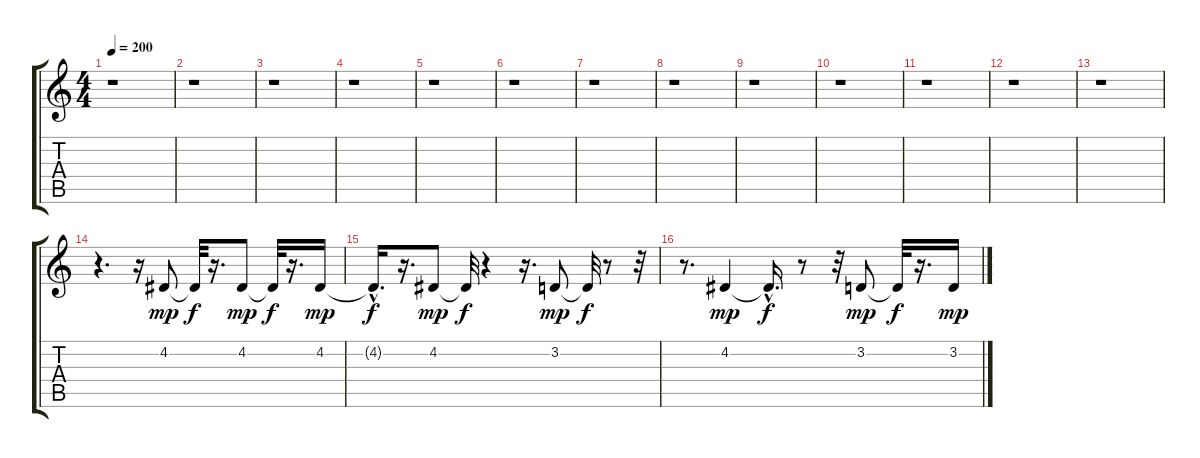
\track "" {instrument clarinet}
\staff {score tabs}
\tuning (E4 B3 G3 D3 A2 E2) {hide}
\ts (4 4)
\tempo 200
\clef g2
\ks c
r.1{dy f} |
r.1 |
r.1 |
r.1 |
r.1 |
r.1 |
r.1 |
r.1 |
r.1 |
r.1 |
r.1 |
r.1 |
r.1 |
r.4{d} r.16 4.2.8{dy mp} 4.2{t}.32{dy f} r.16{d} 4.2.8{dy mp} 4.2{t}.32{dy f} r.16{d} 4.2.16{dy mp} |
4.2{hac t}.16{d dy f} r.16{d} 4.2.8{dy mp} 4.2{t}.32{dy f} r.4 r.16{d} 3.2.8{dy mp} 3.2{t}.32{dy f} r.8 r.32 |
r.8{d} 4.2.4{dy mp} 4.2{hac t}.16{d dy f} r.8 r.32 3.2.8{dy mp} 3.2{t}.32{dy f} r.16{d} 3.2.16{dy mp}
